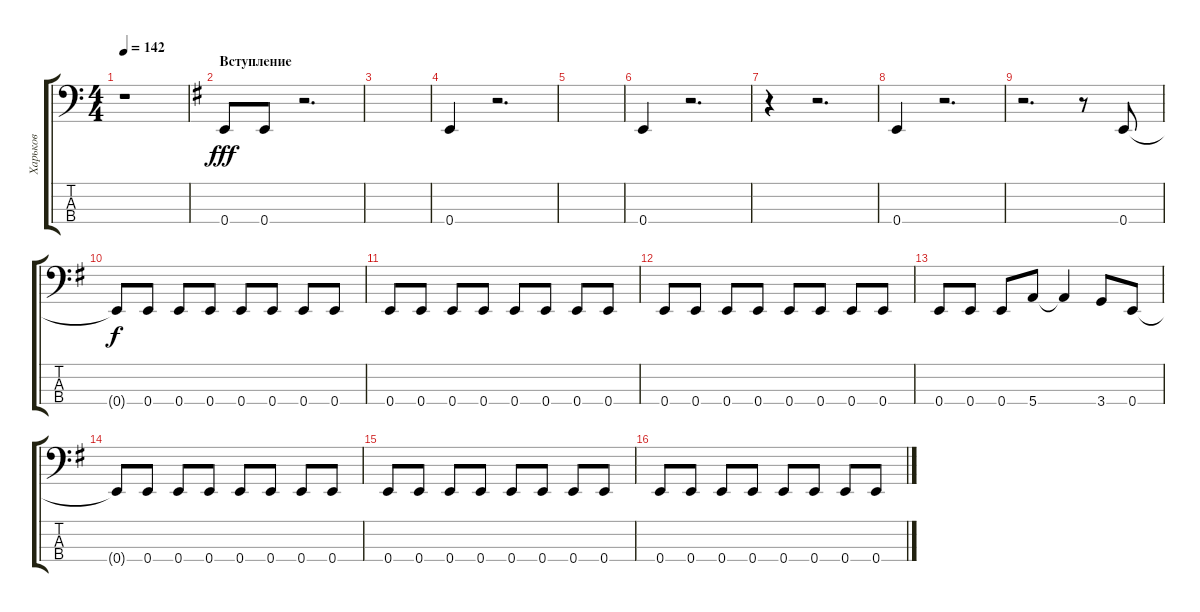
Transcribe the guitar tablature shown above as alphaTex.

\track ("Харьков" "Харьков") {instrument electricbasspick}
\staff {score tabs}
\tuning (G2 D2 A1 E1) {hide}
\ts (4 4)
\tempo 142
\clef f4
\ks c
r.1{dy fff instrument electricbasspick} |
\section ("" "Вступление")
\ks eminor
0.4.8 0.4.8 r.2{d} |
|
0.4.4 r.2{d} |
|
0.4.4 r.2{d} |
r.4 r.2{d} |
0.4.4 r.2{d} |
r.2{d} r.8 0.4.8 |
0.4{t}.8{dy f} 0.4.8 0.4.8 0.4.8 0.4.8 0.4.8 0.4.8 0.4.8 |
0.4.8 0.4.8 0.4.8 0.4.8 0.4.8 0.4.8 0.4.8 0.4.8 |
0.4.8 0.4.8 0.4.8 0.4.8 0.4.8 0.4.8 0.4.8 0.4.8 |
0.4.8 0.4.8 0.4.8 5.4.8 5.4{t}.4 3.4.8 0.4.8 |
0.4{t}.8 0.4.8 0.4.8 0.4.8 0.4.8 0.4.8 0.4.8 0.4.8 |
0.4.8 0.4.8 0.4.8 0.4.8 0.4.8 0.4.8 0.4.8 0.4.8 |
0.4.8 0.4.8 0.4.8 0.4.8 0.4.8 0.4.8 0.4.8 0.4.8
